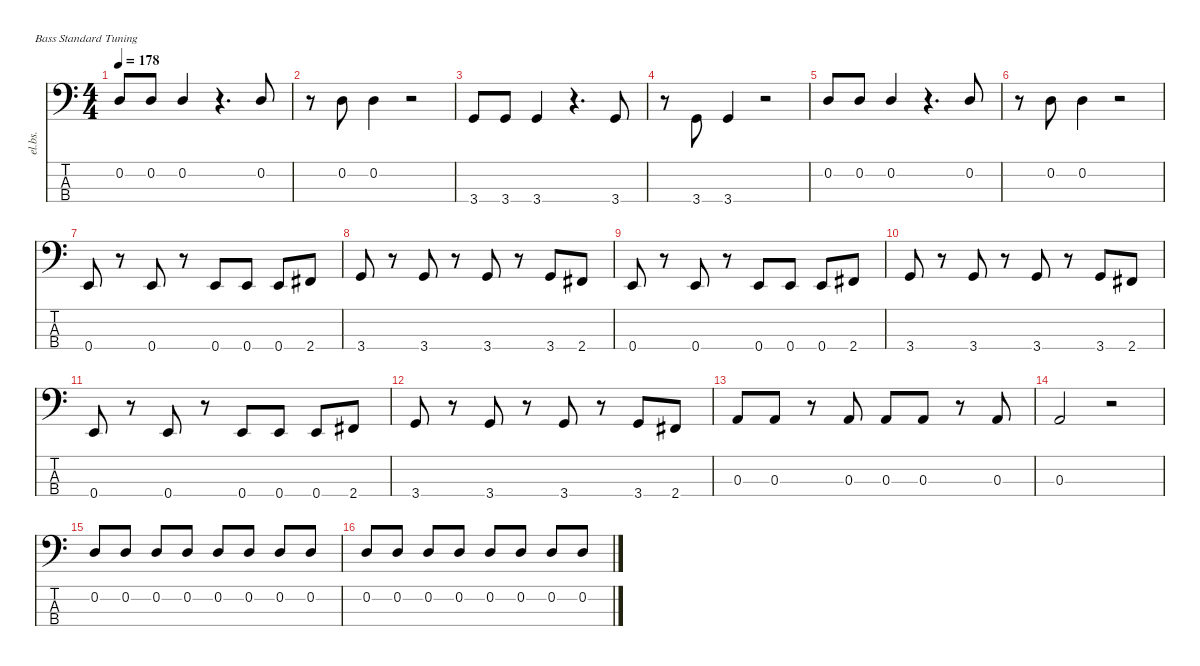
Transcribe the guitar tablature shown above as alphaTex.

\defaultSystemsLayout 4
\hideDynamics
\bracketExtendMode nobrackets
\otherSystemsTrackNameOrientation horizontal
\track ("Bass" "el.bs.") {instrument electricbassfinger}
\staff {score tabs}
\tuning (G2 D2 A1 E1)
\ts (4 4)
\tempo 178
\clef f4
\ks c
0.2.8{dy ff beam Up} 0.2.8{beam Up} 0.2.4{beam Up} r.4{d beam Up} 0.2.8{beam Up} |
r.8{beam Down} 0.2.8{beam Down} 0.2.4{beam Down} r.2{beam Down} |
3.4.8{beam Up} 3.4.8{beam Up} 3.4.4{beam Up} r.4{d beam Up} 3.4.8{beam Up} |
r.8{beam Down} 3.4.8{beam Up} 3.4.4{beam Up} r.2{beam Up} |
0.2.8{beam Up} 0.2.8{beam Up} 0.2.4{beam Up} r.4{d beam Up} 0.2.8{beam Up} |
r.8{beam Down} 0.2.8{beam Down} 0.2.4{beam Down} r.2{beam Down} |
0.4.8{beam Up} r.8{beam Up} 0.4.8{beam Up} r.8{beam Up} 0.4.8{beam Up} 0.4.8{beam Up} 0.4.8{beam Up} 2.4{acc #}.8{beam Up} |
3.4.8{beam Up} r.8{beam Up} 3.4.8{beam Up} r.8{beam Up} 3.4.8{beam Up} r.8{beam Up} 3.4.8{beam Up} 2.4{acc #}.8{beam Up} |
0.4.8{beam Up} r.8{beam Up} 0.4.8{beam Up} r.8{beam Up} 0.4.8{beam Up} 0.4.8{beam Up} 0.4.8{beam Up} 2.4{acc #}.8{beam Up} |
3.4.8{beam Up} r.8{beam Up} 3.4.8{beam Up} r.8{beam Up} 3.4.8{beam Up} r.8{beam Up} 3.4.8{beam Up} 2.4{acc #}.8{beam Up} |
0.4.8{beam Up} r.8{beam Up} 0.4.8{beam Up} r.8{beam Up} 0.4.8{beam Up} 0.4.8{beam Up} 0.4.8{beam Up} 2.4{acc #}.8{beam Up} |
3.4.8{beam Up} r.8{beam Up} 3.4.8{beam Up} r.8{beam Up} 3.4.8{beam Up} r.8{beam Up} 3.4.8{beam Up} 2.4{acc #}.8{beam Up} |
0.3.8{beam Up} 0.3.8{beam Up} r.8{beam Up} 0.3.8{beam Up} 0.3.8{beam Up} 0.3.8{beam Up} r.8{beam Up} 0.3.8{beam Up} |
0.3.2{beam Up} r.2{beam Up} |
0.2.8{beam Up} 0.2.8{beam Up} 0.2.8{beam Up} 0.2.8{beam Up} 0.2.8{beam Up} 0.2.8{beam Up} 0.2.8{beam Up} 0.2.8{beam Up} |
0.2.8{beam Up} 0.2.8{beam Up} 0.2.8{beam Up} 0.2.8{beam Up} 0.2.8{beam Up} 0.2.8{beam Up} 0.2.8{beam Up} 0.2.8{beam Up}
